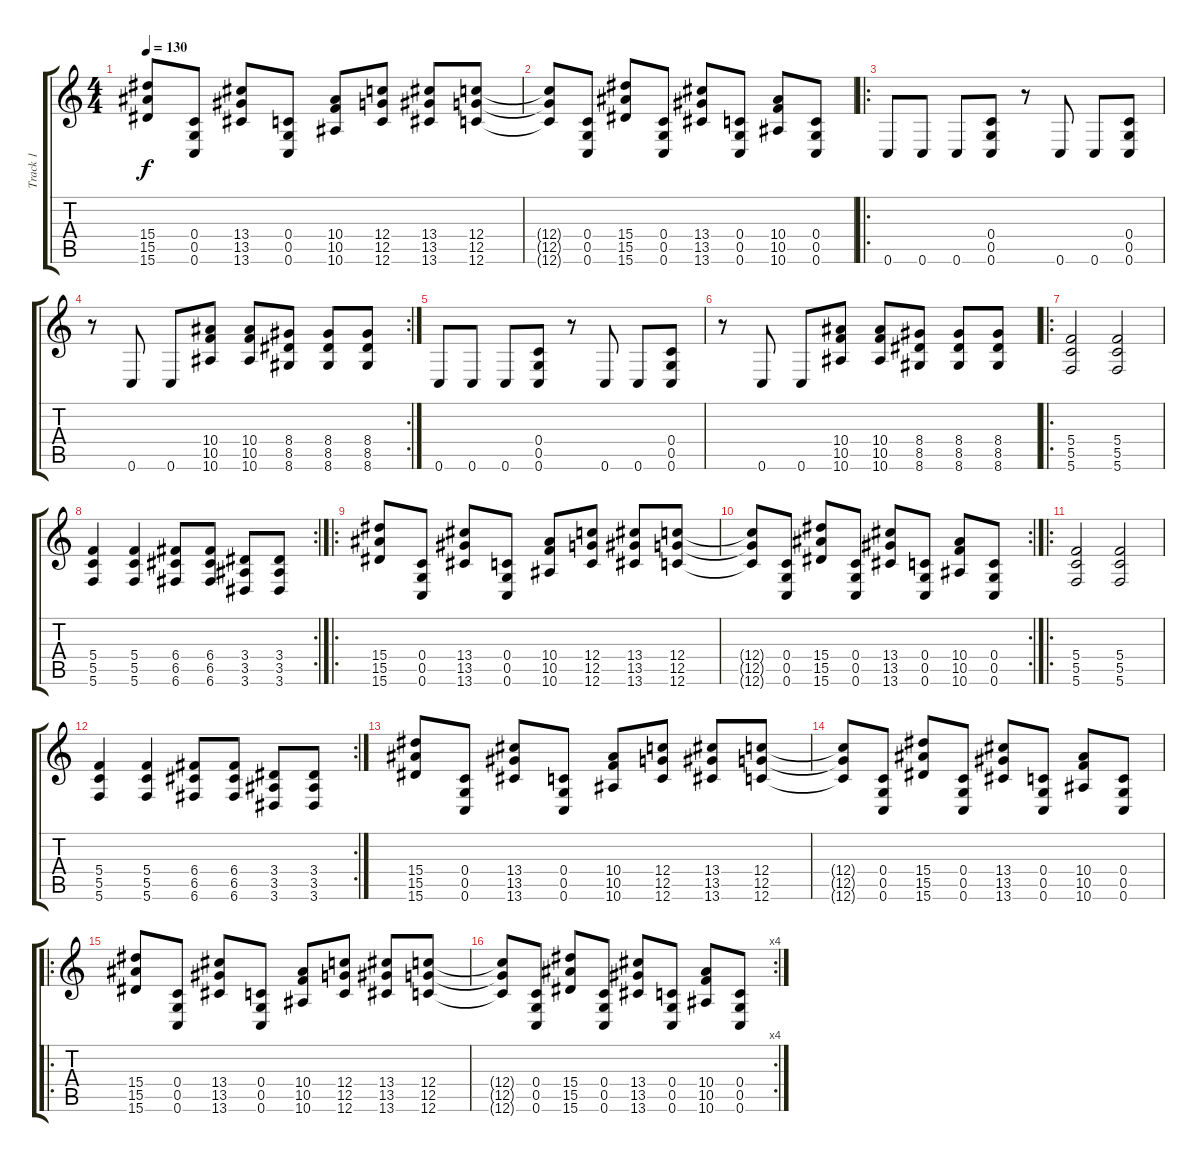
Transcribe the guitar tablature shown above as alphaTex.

\track ("Track 1" "Track 1") {instrument distortionguitar}
\staff {score tabs}
\tuning (D4 A3 F3 C3 G2 C2) {hide}
\ts (4 4)
\tempo 130
\clef g2
\ks c
(15.4 15.5 15.6).8{dy f} (0.4 0.5 0.6).8 (13.4 13.5 13.6).8 (0.4 0.5 0.6).8 (10.4 10.5 10.6).8 (12.4 12.5 12.6).8 (13.4 13.5 13.6).8 (12.4 12.5 12.6).8 |
(12.4{t} 12.5{t} 12.6{t}).8 (0.4 0.5 0.6).8 (15.4 15.5 15.6).8 (0.4 0.5 0.6).8 (13.4 13.5 13.6).8 (0.4 0.5 0.6).8 (10.4 10.5 10.6).8 (0.4 0.5 0.6).8 |
\ro
0.6.8 0.6.8 0.6.8 (0.4 0.5 0.6).8 r.8 0.6.8 0.6.8 (0.4 0.5 0.6).8 |
\rc 2
r.8 0.6.8 0.6.8 (10.4 10.5 10.6).8 (10.4 10.5 10.6).8 (8.4 8.5 8.6).8 (8.4 8.5 8.6).8 (8.4 8.5 8.6).8 |
0.6.8 0.6.8 0.6.8 (0.4 0.5 0.6).8 r.8 0.6.8 0.6.8 (0.4 0.5 0.6).8 |
r.8 0.6.8 0.6.8 (10.4 10.5 10.6).8 (10.4 10.5 10.6).8 (8.4 8.5 8.6).8 (8.4 8.5 8.6).8 (8.4 8.5 8.6).8 |
\ro
(5.4 5.5 5.6).2 (5.4 5.5 5.6).2 |
\rc 2
(5.4 5.5 5.6).4 (5.4 5.5 5.6).4 (6.4 6.5 6.6).8 (6.4 6.5 6.6).8 (3.4 3.5 3.6).8 (3.4 3.5 3.6).8 |
\ro
(15.4 15.5 15.6).8 (0.4 0.5 0.6).8 (13.4 13.5 13.6).8 (0.4 0.5 0.6).8 (10.4 10.5 10.6).8 (12.4 12.5 12.6).8 (13.4 13.5 13.6).8 (12.4 12.5 12.6).8 |
\rc 2
(12.4{t} 12.5{t} 12.6{t}).8 (0.4 0.5 0.6).8 (15.4 15.5 15.6).8 (0.4 0.5 0.6).8 (13.4 13.5 13.6).8 (0.4 0.5 0.6).8 (10.4 10.5 10.6).8 (0.4 0.5 0.6).8 |
\ro
(5.4 5.5 5.6).2 (5.4 5.5 5.6).2 |
\rc 2
(5.4 5.5 5.6).4 (5.4 5.5 5.6).4 (6.4 6.5 6.6).8 (6.4 6.5 6.6).8 (3.4 3.5 3.6).8 (3.4 3.5 3.6).8 |
(15.4 15.5 15.6).8 (0.4 0.5 0.6).8 (13.4 13.5 13.6).8 (0.4 0.5 0.6).8 (10.4 10.5 10.6).8 (12.4 12.5 12.6).8 (13.4 13.5 13.6).8 (12.4 12.5 12.6).8 |
(12.4{t} 12.5{t} 12.6{t}).8 (0.4 0.5 0.6).8 (15.4 15.5 15.6).8 (0.4 0.5 0.6).8 (13.4 13.5 13.6).8 (0.4 0.5 0.6).8 (10.4 10.5 10.6).8 (0.4 0.5 0.6).8 |
\ro
(15.4 15.5 15.6).8 (0.4 0.5 0.6).8 (13.4 13.5 13.6).8 (0.4 0.5 0.6).8 (10.4 10.5 10.6).8 (12.4 12.5 12.6).8 (13.4 13.5 13.6).8 (12.4 12.5 12.6).8 |
\rc 4
(12.4{t} 12.5{t} 12.6{t}).8 (0.4 0.5 0.6).8 (15.4 15.5 15.6).8 (0.4 0.5 0.6).8 (13.4 13.5 13.6).8 (0.4 0.5 0.6).8 (10.4 10.5 10.6).8 (0.4 0.5 0.6).8
